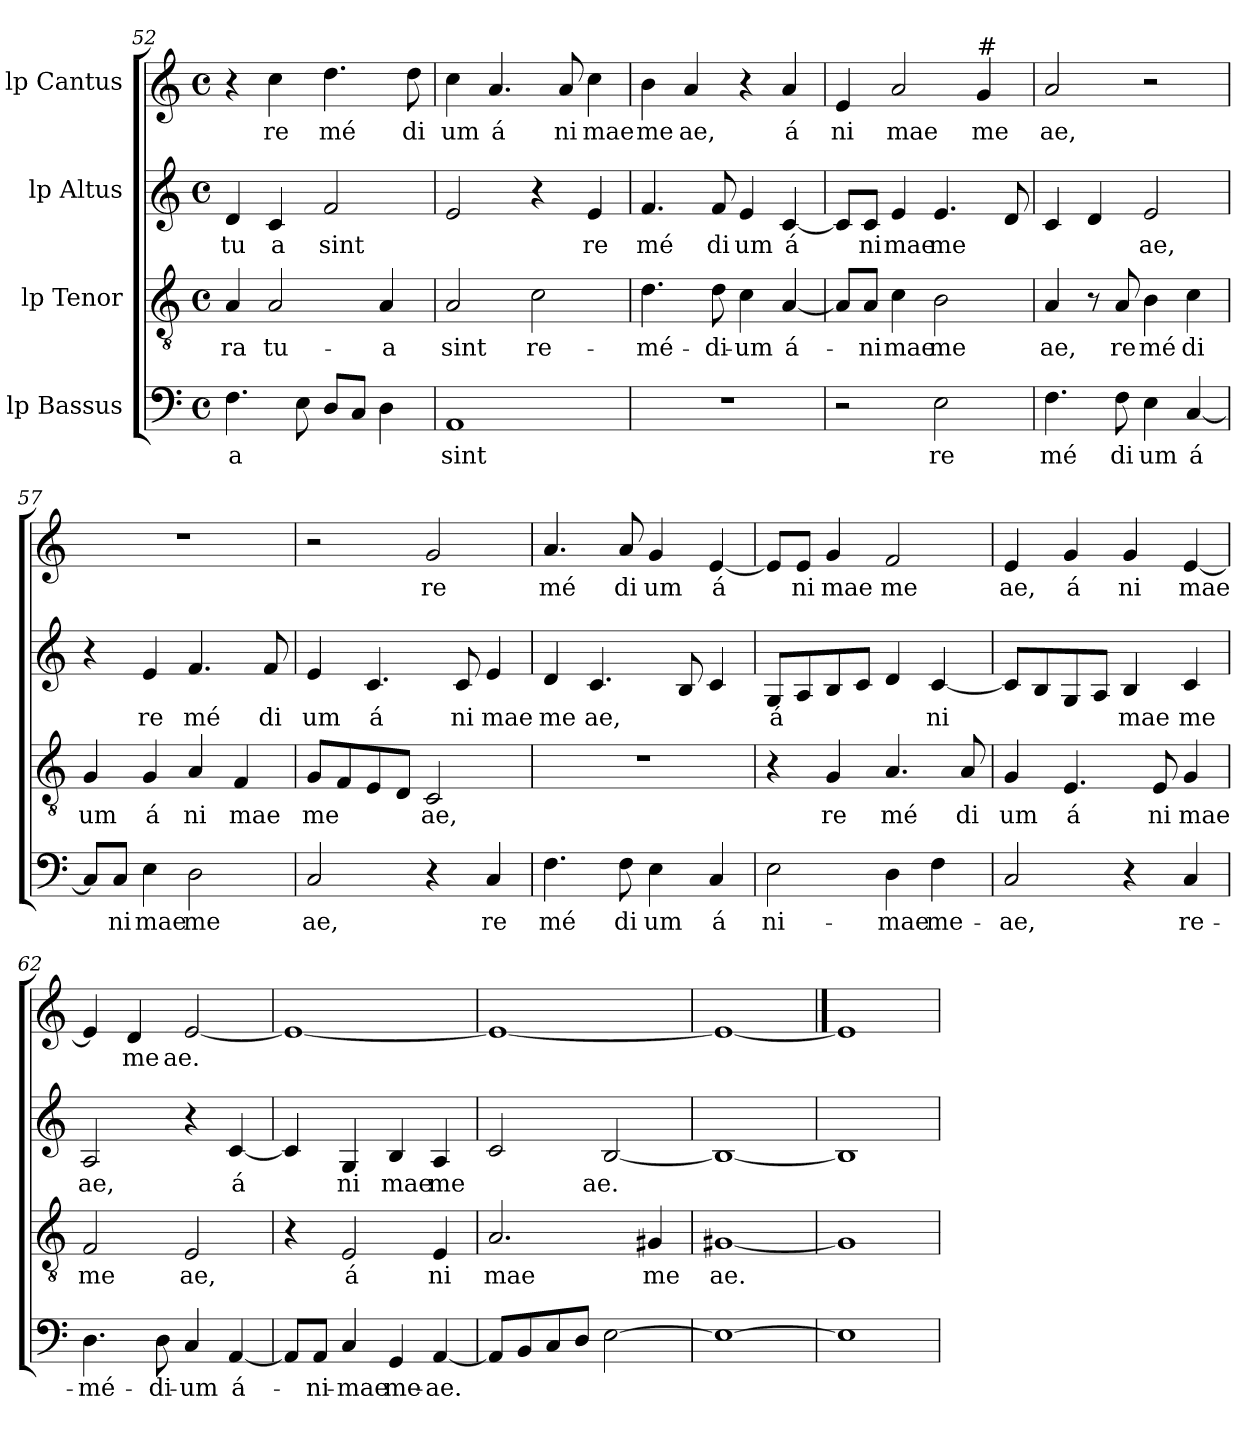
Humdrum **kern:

**kern	**text	**kern	**text	**kern	**text	**kern	**text
*part4	*part4	*part3	*part3	*part2	*part2	*part1	*part1
*staff4	*staff4	*staff3	*staff3	*staff2	*staff2	*staff1	*staff1
*I"lp Bassus	*	*I"lp Tenor	*	*I"lp Altus	*	*I"lp Cantus	*
*clefF4	*	*clefGv2	*	*clefG2	*	*clefG2	*
*M4/4	*	*M4/4	*	*M4/4	*	*M4/4	*
*met(c)	*	*met(c)	*	*met(c)	*	*met(c)	*
=52	=52	=52	=52	=52	=52	=52	=52
!	!LO:LY:b:cj	!	!LO:LY:b:cj	!	!LO:LY:b:cj	!	!
4.F\	-a	4A/	-ra	4d/	tu	4r	.
!	!	!	!LO:LY:b:cj	!	!LO:LY:b:cj	!	!LO:LY:b:cj
.	.	2A/	tu-	4c/	a	4cc\	re
8E\	.	.	.	.	.	.	.
!	!	!	!	!	!LO:LY:b	!	!LO:LY:b:cj
8D/L	.	.	.	2f/	sint	4.dd\	mé
8C/J	.	.	.	.	.	.	.
!	!	!	!LO:LY:b:cj	!	!	!	!
4D\	.	4A/	-a	.	.	.	.
!	!	!	!	!	!	!	!LO:LY:b:cj
.	.	.	.	.	.	8dd\	di
=53	=53	=53	=53	=53	=53	=53	=53
!	!LO:LY:b:cj	!	!LO:LY:b:cj	!	!	!	!LO:LY:b:cj
1AA	sint	2A/	sint	2e/	.	4cc\	um
!	!	!	!	!	!	!	!LO:LY:b:cj
.	.	.	.	.	.	4.a/	á
!	!	!	!LO:LY:b:cj	!	!	!	!
.	.	2c\	re-	4r	.	.	.
!	!	!	!	!	!	!	!LO:LY:b:cj
.	.	.	.	.	.	8a/	ni
!	!	!	!	!	!LO:LY:b:cj	!	!LO:LY:b:cj
.	.	.	.	4e/	re	4cc\	mae
=54	=54	=54	=54	=54	=54	=54	=54
!	!	!	!LO:LY:b:cj	!	!LO:LY:b:cj	!	!LO:LY:b:cj
1r	.	4.d\	-mé-	4.f/	mé	4b\	me
!	!	!	!	!	!	!	!LO:LY:b:cj
.	.	.	.	.	.	4a/	ae,
!	!	!	!LO:LY:b:cj	!	!LO:LY:b:cj	!	!
.	.	8d\	-di-	8f/	di	.	.
!	!	!	!LO:LY:b:cj	!	!LO:LY:b:cj	!	!
.	.	4c\	-um	4e/	um	4r	.
!	!	!	!LO:LY:b:cj	!	!LO:LY:b:cj	!	!LO:LY:b:cj
.	.	[>4A/	á-	[>4c/	á	4a/	á
!!LO:LB:g=z
=55	=55	=55	=55	=55	=55	=55	=55
!	!	!	!	!	!	!	!LO:LY:b:cj
2r	.	8A/L]	.	8c/L]	.	4e/	ni
!	!	!	!LO:LY:b:cj	!	!LO:LY:b:cj	!	!
.	.	8A/J	-ni	8c/J	ni	.	.
!	!	!	!LO:LY:b:cj	!	!LO:LY:b:cj	!	!LO:LY:b:cj
.	.	4c\	mae	4e/	mae	2a/	mae
!	!LO:LY:b:cj	!	!LO:LY:b:cj	!	!LO:LY:b	!	!
2E\	re	2B\	me	4.e/	me	.	.
!	!	!	!	!	!	!LO:TX:a:t=#	!
!	!	!	!	!	!	!	!LO:LY:b:cj
.	.	.	.	.	.	4g/	me
.	.	.	.	8d/	.	.	.
=56	=56	=56	=56	=56	=56	=56	=56
!	!LO:LY:b:cj	!	!LO:LY:b:cj	!	!	!	!LO:LY:b:cj
4.F\	mé	4A/	ae,	4c/	.	2a/	ae,
.	.	8r	.	4d/	.	.	.
!	!LO:LY:b:cj	!	!LO:LY:b:cj	!	!	!	!
8F\	di	8A/	re	.	.	.	.
!	!LO:LY:b:cj	!	!LO:LY:b:cj	!	!LO:LY:b:cj	!	!
4E\	um	4B\	mé	2e/	ae,	2r	.
!	!LO:LY:b:cj	!	!LO:LY:b:cj	!	!	!	!
[<4C/	á	4c\	di	.	.	.	.
=57	=57	=57	=57	=57	=57	=57	=57
!	!	!	!LO:LY:b:cj	!	!	!	!
8C/L]	.	4G/	um	4r	.	1r	.
!	!LO:LY:b:cj	!	!	!	!	!	!
8C/J	ni	.	.	.	.	.	.
!	!LO:LY:b:cj	!	!LO:LY:b:cj	!	!LO:LY:b:cj	!	!
4E\	mae	4G/	á	4e/	re	.	.
!	!LO:LY:b:cj	!	!LO:LY:b:cj	!	!LO:LY:b:cj	!	!
2D\	me	4A/	ni	4.f/	mé	.	.
!	!	!	!LO:LY:b:cj	!	!	!	!
.	.	4F/	mae	.	.	.	.
!	!	!	!	!	!LO:LY:b:cj	!	!
.	.	.	.	8f/	di	.	.
=58	=58	=58	=58	=58	=58	=58	=58
!	!LO:LY:b:cj	!	!LO:LY:b	!	!LO:LY:b:cj	!	!
2C/	ae,	8G/L	me	4e/	um	2r	.
.	.	8F/	.	.	.	.	.
!	!	!	!	!	!LO:LY:b:cj	!	!
.	.	8E/	.	4.c/	á	.	.
.	.	8D/J	.	.	.	.	.
!	!	!	!LO:LY:b:cj	!	!	!	!LO:LY:b:cj
4r	.	2C/	ae,	.	.	2g/	re
!	!	!	!	!	!LO:LY:b:cj	!	!
.	.	.	.	8c/	ni	.	.
!	!LO:LY:b:cj	!	!	!	!LO:LY:b:cj	!	!
4C/	re	.	.	4e/	mae	.	.
=59	=59	=59	=59	=59	=59	=59	=59
!	!LO:LY:b:cj	!	!	!	!LO:LY:b:cj	!	!LO:LY:b:cj
4.F\	mé	1r	.	4d/	me	4.a/	mé
!	!	!	!	!	!LO:LY:b	!	!
.	.	.	.	4.c/	ae,	.	.
!	!LO:LY:b:cj	!	!	!	!	!	!LO:LY:b:cj
8F\	di	.	.	.	.	8a/	di
!	!LO:LY:b:cj	!	!	!	!	!	!LO:LY:b:cj
4E\	um	.	.	.	.	4g/	um
.	.	.	.	8B/	.	.	.
!	!LO:LY:b:cj	!	!	!	!	!	!LO:LY:b:cj
4C/	á	.	.	4c/	.	[>4e/	á
!!LO:LB:g=z
=60	=60	=60	=60	=60	=60	=60	=60
!	!LO:LY:b:cj	!	!	!	!LO:LY:b:cj	!	!
2E\	ni-	4r	.	8G/L	á	8e/L]	.
!	!	!	!	!	!	!	!LO:LY:b:cj
.	.	.	.	8A/	.	8e/J	ni
!	!	!	!LO:LY:b:cj	!	!	!	!LO:LY:b:cj
.	.	4G/	re	8B/	.	4g/	mae
.	.	.	.	8c/J	.	.	.
!	!LO:LY:b:cj	!	!LO:LY:b:cj	!	!	!	!LO:LY:b:cj
4D\	-mae	4.A/	mé	4d/	.	2f/	me
!	!LO:LY:b:cj	!	!	!	!LO:LY:b:cj	!	!
4F\	me-	.	.	[<4c/	ni	.	.
!	!	!	!LO:LY:b:cj	!	!	!	!
.	.	8A/	di	.	.	.	.
=61	=61	=61	=61	=61	=61	=61	=61
!	!LO:LY:b:cj	!	!LO:LY:b:cj	!	!	!	!LO:LY:b:cj
2C/	-ae,	4G/	um	8c/L]	.	4e/	ae,
.	.	.	.	8B/	.	.	.
!	!	!	!LO:LY:b:cj	!	!	!	!LO:LY:b:cj
.	.	4.E/	á	8G/	.	4g/	á
.	.	.	.	8A/J	.	.	.
!	!	!	!	!	!LO:LY:b:cj	!	!LO:LY:b:cj
4r	.	.	.	4B/	mae	4g/	ni
!	!	!	!LO:LY:b:cj	!	!	!	!
.	.	8E/	ni	.	.	.	.
!	!LO:LY:b:cj	!	!LO:LY:b:cj	!	!LO:LY:b:cj	!	!LO:LY:b:cj
4C/	re-	4G/	mae	4c/	me	[<4e/	mae
=62	=62	=62	=62	=62	=62	=62	=62
!	!LO:LY:b:cj	!	!LO:LY:b:cj	!	!LO:LY:b:cj	!	!
4.D\	-mé-	2F/	me	2A/	ae,	4e/]	.
!	!	!	!	!	!	!	!LO:LY:b:cj
.	.	.	.	.	.	4d/	me
!	!LO:LY:b:cj	!	!	!	!	!	!
8D\	-di-	.	.	.	.	.	.
!	!LO:LY:b:cj	!	!LO:LY:b:cj	!	!	!	!LO:LY:b:cj
4C/	-um	2E/	ae,	4r	.	[<2e/	ae.
!	!LO:LY:b:cj	!	!	!	!LO:LY:b:cj	!	!
[<4AA/	á-	.	.	[<4c/	á	.	.
=63	=63	=63	=63	=63	=63	=63	=63
8AA/L]	.	4r	.	4c/]	.	1e_<	.
!	!LO:LY:b:cj	!	!	!	!	!	!
8AA/J	-ni-	.	.	.	.	.	.
!	!LO:LY:b:cj	!	!LO:LY:b:cj	!	!LO:LY:b:cj	!	!
4C/	-mae	2E/	á	4G/	ni	.	.
!	!LO:LY:b:cj	!	!	!	!LO:LY:b:cj	!	!
4GG/	me-	.	.	4B/	mae	.	.
!	!LO:LY:b	!	!LO:LY:b:cj	!	!LO:LY:b	!	!
[<4AA/	-ae.	4E/	ni	4A/	me	.	.
=64	=64	=64	=64	=64	=64	=64	=64
!	!	!	!LO:LY:b:cj	!	!	!	!
8AA/L]	.	2.A/	mae	2c/	.	1e_<	.
8BB/	.	.	.	.	.	.	.
8C/	.	.	.	.	.	.	.
8D/J	.	.	.	.	.	.	.
!	!	!	!	!	!LO:LY:b:cj	!	!
[>2E\	.	.	.	[<2B/	ae.	.	.
!	!	!	!LO:LY:b:cj	!	!	!	!
.	.	4G#X/	me	.	.	.	.
=65	=65	=65	=65	=65	=65	=65	=65
!	!	!	!LO:LY:b:cj	!	!	!	!
1E_	.	[1G#X	ae.	1B_	.	1e_	.
=66	==66	=66	==66	=66	==66	==66	==66
1E]	.	1G#]	.	1B]	.	1e]	.
=	=	=	=	=	=	=	=
*-	*-	*-	*-	*-	*-	*-	*-
